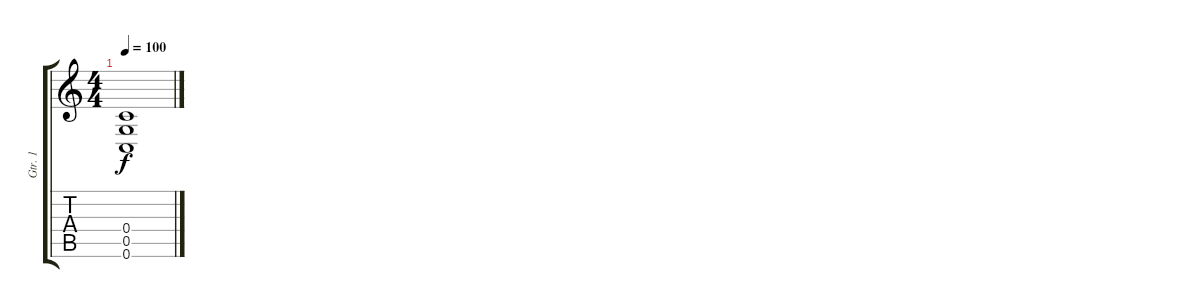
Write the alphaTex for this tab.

\track ("Gtr. 1" "Gtr. 1") {instrument distortionguitar}
\staff {score tabs}
\tuning (D4 A3 F3 C3 G2 C2) {hide}
\ts (4 4)
\tempo 100
\clef g2
\ks c
(0.4{t} 0.5{t} 0.6{t}).1{dy f}
